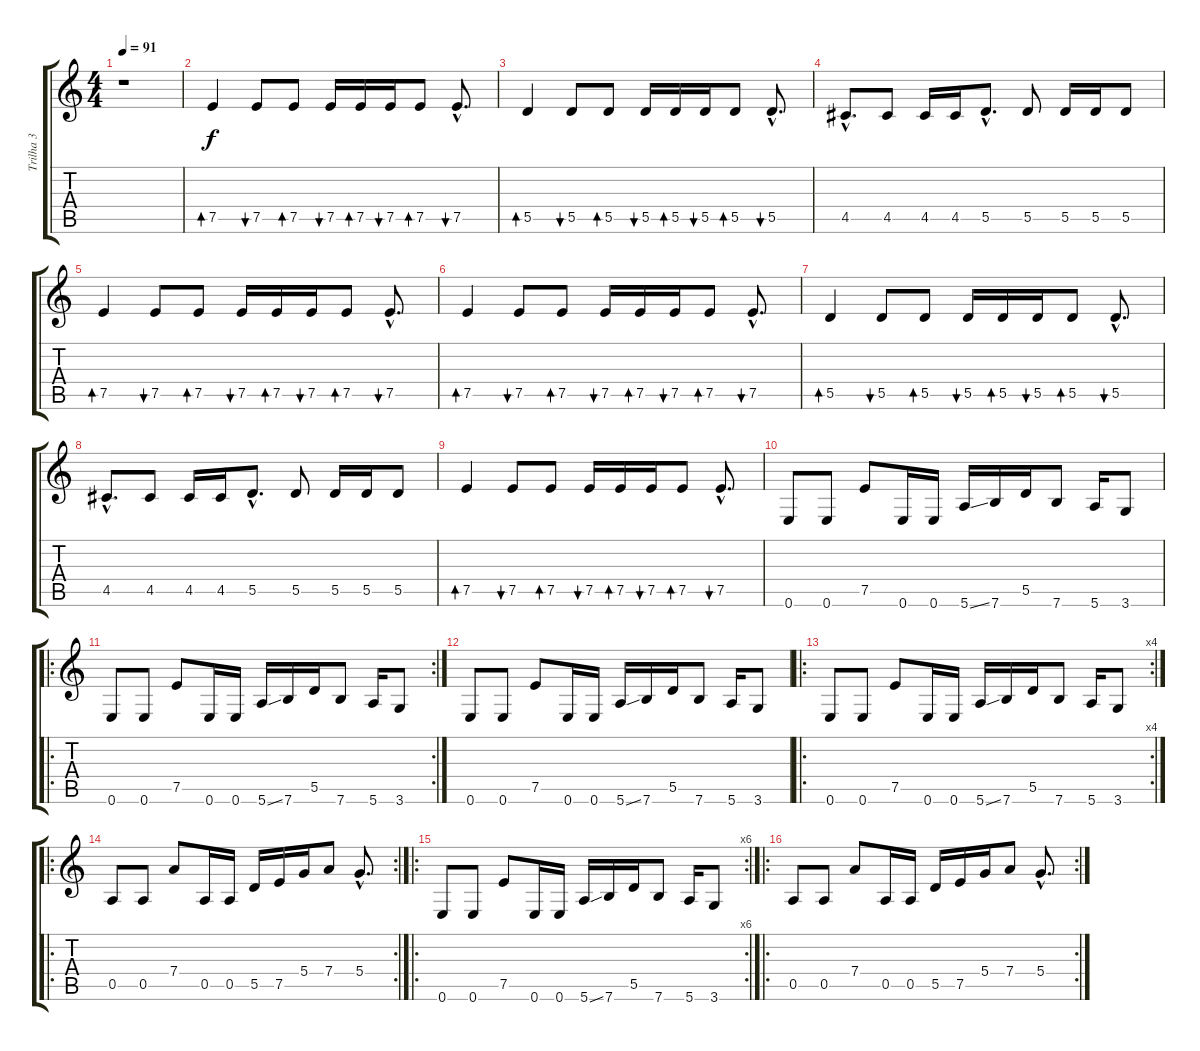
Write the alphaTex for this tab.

\track ("Trilha 3" "Trilha 3") {instrument electricbasspick}
\staff {score tabs}
\tuning (E4 B3 G3 D3 A2 E2) {hide}
\ts (4 4)
\tempo 91
\clef g2
\ks c
r.1{dy f instrument electricbasspick} |
7.5.4{bd 120} 7.5.8{bu 120} 7.5.8{bd 120} 7.5.16{bu 120} 7.5.16{bd 120} 7.5.16{bu 120} 7.5.8{bd 120} 7.5{hac}.8{d bu 120} |
5.5.4{bd 120} 5.5.8{bu 120} 5.5.8{bd 120} 5.5.16{bu 120} 5.5.16{bd 120} 5.5.16{bu 120} 5.5.8{bd 120} 5.5{hac}.8{d bu 120} |
4.5{hac}.8{d} 4.5.8 4.5.16 4.5.16 5.5{hac}.8{d} 5.5.8 5.5.16 5.5.16 5.5.8 |
7.5.4{bd 120} 7.5.8{bu 120} 7.5.8{bd 120} 7.5.16{bu 120} 7.5.16{bd 120} 7.5.16{bu 120} 7.5.8{bd 120} 7.5{hac}.8{d bu 120} |
7.5.4{bd 120} 7.5.8{bu 120} 7.5.8{bd 120} 7.5.16{bu 120} 7.5.16{bd 120} 7.5.16{bu 120} 7.5.8{bd 120} 7.5{hac}.8{d bu 120} |
5.5.4{bd 120} 5.5.8{bu 120} 5.5.8{bd 120} 5.5.16{bu 120} 5.5.16{bd 120} 5.5.16{bu 120} 5.5.8{bd 120} 5.5{hac}.8{d bu 120} |
4.5{hac}.8{d} 4.5.8 4.5.16 4.5.16 5.5{hac}.8{d} 5.5.8 5.5.16 5.5.16 5.5.8 |
7.5.4{bd 120} 7.5.8{bu 120} 7.5.8{bd 120} 7.5.16{bu 120} 7.5.16{bd 120} 7.5.16{bu 120} 7.5.8{bd 120} 7.5{hac}.8{d bu 120} |
0.6.8 0.6.8 7.5.8 0.6.16 0.6.16 5.6{ss}.16 7.6.16 5.5.16 7.6.8 5.6.16 3.6.8 |
\ro
\rc 2
0.6.8 0.6.8 7.5.8 0.6.16 0.6.16 5.6{ss}.16 7.6.16 5.5.16 7.6.8 5.6.16 3.6.8 |
0.6.8 0.6.8 7.5.8 0.6.16 0.6.16 5.6{ss}.16 7.6.16 5.5.16 7.6.8 5.6.16 3.6.8 |
\ro
\rc 4
0.6.8 0.6.8 7.5.8 0.6.16 0.6.16 5.6{ss}.16 7.6.16 5.5.16 7.6.8 5.6.16 3.6.8 |
\ro
\rc 2
0.5.8 0.5.8 7.4.8 0.5.16 0.5.16 5.5.16 7.5.16 5.4.16 7.4.8 5.4{hac}.8{d} |
\ro
\rc 6
0.6.8 0.6.8 7.5.8 0.6.16 0.6.16 5.6{ss}.16 7.6.16 5.5.16 7.6.8 5.6.16 3.6.8 |
\ro
\rc 2
0.5.8 0.5.8 7.4.8 0.5.16 0.5.16 5.5.16 7.5.16 5.4.16 7.4.8 5.4{hac}.8{d}
